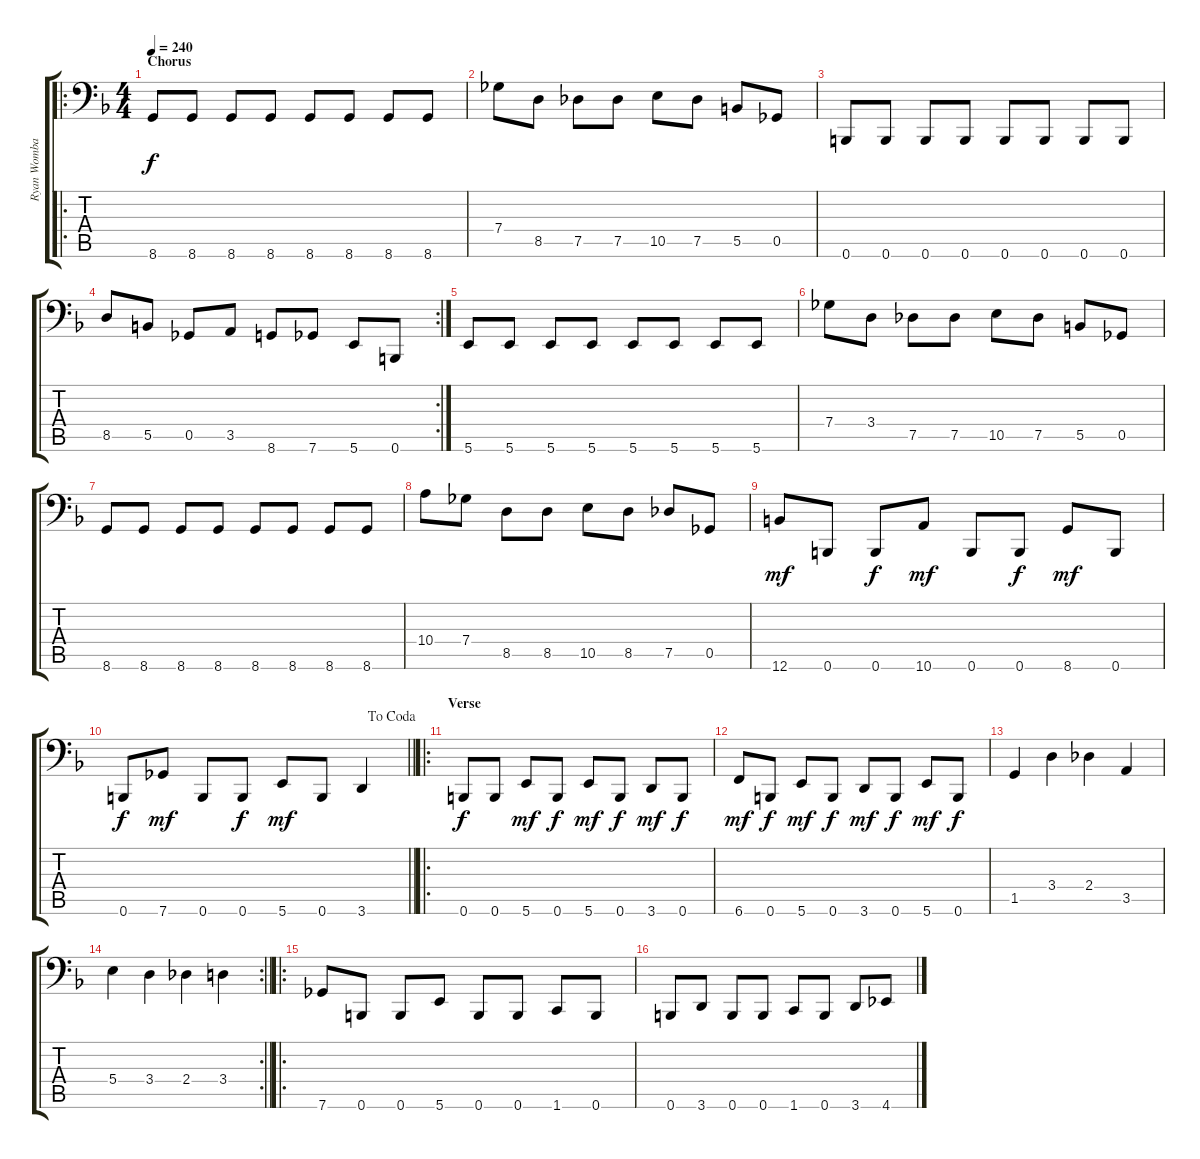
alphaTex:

\track ("Ryan Wombacher" "Ryan Womba") {instrument electricbassfinger}
\staff {score tabs}
\tuning (Db3 Ab2 E2 B1 Gb1 B0) {hide}
\ro
\ts (4 4)
\section ("" "Chorus")
\tempo 240
\clef f4
\ks f
8.6.8{dy f} 8.6.8 8.6.8 8.6.8 8.6.8 8.6.8 8.6.8 8.6.8 |
7.4.8 8.5.8 7.5.8 7.5.8 10.5.8 7.5.8 5.5.8 0.5.8 |
0.6.8 0.6.8 0.6.8 0.6.8 0.6.8 0.6.8 0.6.8 0.6.8 |
\rc 2
8.5.8 5.5.8 0.5.8 3.5.8 8.6.8 7.6.8 5.6.8 0.6.8 |
5.6.8 5.6.8 5.6.8 5.6.8 5.6.8 5.6.8 5.6.8 5.6.8 |
7.4.8 3.4.8 7.5.8 7.5.8 10.5.8 7.5.8 5.5.8 0.5.8 |
8.6.8 8.6.8 8.6.8 8.6.8 8.6.8 8.6.8 8.6.8 8.6.8 |
10.4.8 7.4.8 8.5.8 8.5.8 10.5.8 8.5.8 7.5.8 0.5.8 |
12.6.8{dy mf} 0.6.8 0.6.8{dy f} 10.6.8{dy mf} 0.6.8 0.6.8{dy f} 8.6.8{dy mf} 0.6.8 |
\jump dacoda
\barLineRight lightlight
0.6.8{dy f} 7.6.8{dy mf} 0.6.8 0.6.8{dy f} 5.6.8{dy mf} 0.6.8 3.6.4 |
\ro
\section ("" "Verse")
0.6.8{dy f} 0.6.8 5.6.8{dy mf} 0.6.8{dy f} 5.6.8{dy mf} 0.6.8{dy f} 3.6.8{dy mf} 0.6.8{dy f} |
6.6.8{dy mf} 0.6.8{dy f} 5.6.8{dy mf} 0.6.8{dy f} 3.6.8{dy mf} 0.6.8{dy f} 5.6.8{dy mf} 0.6.8{dy f} |
1.5.4 3.4.4 2.4.4 3.5.4 |
\rc 2
\barLineRight lightlight
5.4.4 3.4.4 2.4.4 3.4.4 |
\ro
7.6.8 0.6.8 0.6.8 5.6.8 0.6.8 0.6.8 1.6.8 0.6.8 |
0.6.8 3.6.8 0.6.8 0.6.8 1.6.8 0.6.8 3.6.8 4.6.8
